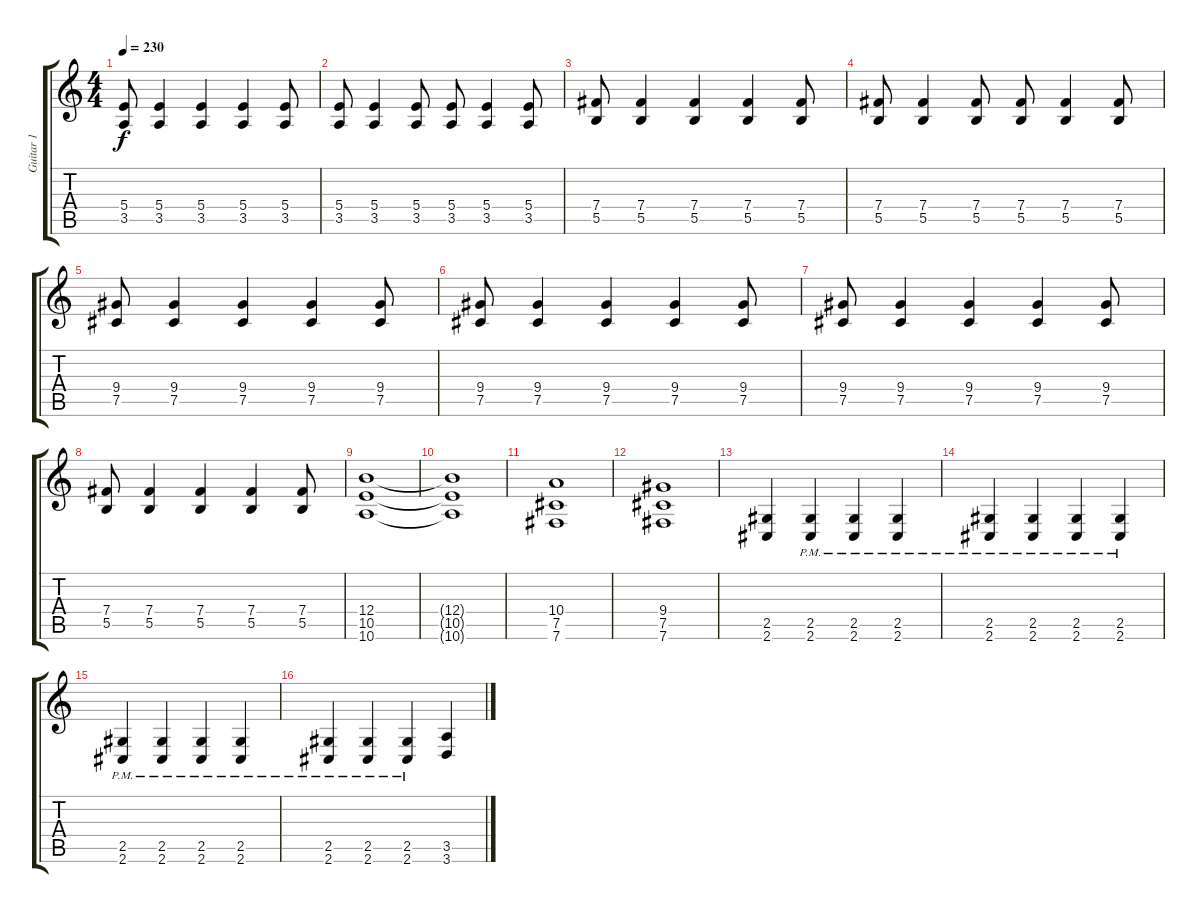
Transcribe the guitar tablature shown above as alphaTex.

\track ("Guitar 1" "Guitar 1") {instrument distortionguitar}
\staff {score tabs}
\tuning (Db4 Ab3 E3 B2 Gb2 B1) {hide}
\ts (4 4)
\tempo 230
\clef g2
\ks c
(5.4 3.5).8{dy f} (5.4 3.5).4 (5.4 3.5).4 (5.4 3.5).4 (5.4 3.5).8 |
(5.4 3.5).8 (5.4 3.5).4 (5.4 3.5).8 (5.4 3.5).8 (5.4 3.5).4 (5.4 3.5).8 |
(7.4 5.5).8 (7.4 5.5).4 (7.4 5.5).4 (7.4 5.5).4 (7.4 5.5).8 |
(7.4 5.5).8 (7.4 5.5).4 (7.4 5.5).8 (7.4 5.5).8 (7.4 5.5).4 (7.4 5.5).8 |
(9.4 7.5).8 (9.4 7.5).4 (9.4 7.5).4 (9.4 7.5).4 (9.4 7.5).8 |
(9.4 7.5).8 (9.4 7.5).4 (9.4 7.5).4 (9.4 7.5).4 (9.4 7.5).8 |
(9.4 7.5).8 (9.4 7.5).4 (9.4 7.5).4 (9.4 7.5).4 (9.4 7.5).8 |
(7.4 5.5).8 (7.4 5.5).4 (7.4 5.5).4 (7.4 5.5).4 (7.4 5.5).8 |
(12.4 10.5 10.6).1 |
(12.4{t} 10.5{t} 10.6{t}).1 |
(10.4 7.5 7.6).1 |
(9.4 7.5 7.6).1 |
(2.5 2.6).4 (2.5{pm} 2.6{pm}).4 (2.5{pm} 2.6{pm}).4 (2.5{pm} 2.6{pm}).4 |
(2.5{pm} 2.6{pm}).4 (2.5{pm} 2.6{pm}).4 (2.5{pm} 2.6{pm}).4 (2.5{pm} 2.6{pm}).4 |
(2.5{pm} 2.6{pm}).4 (2.5{pm} 2.6{pm}).4 (2.5{pm} 2.6{pm}).4 (2.5{pm} 2.6{pm}).4 |
(2.5{pm} 2.6{pm}).4 (2.5{pm} 2.6{pm}).4 (2.5{pm} 2.6{pm}).4 (3.5 3.6).4
